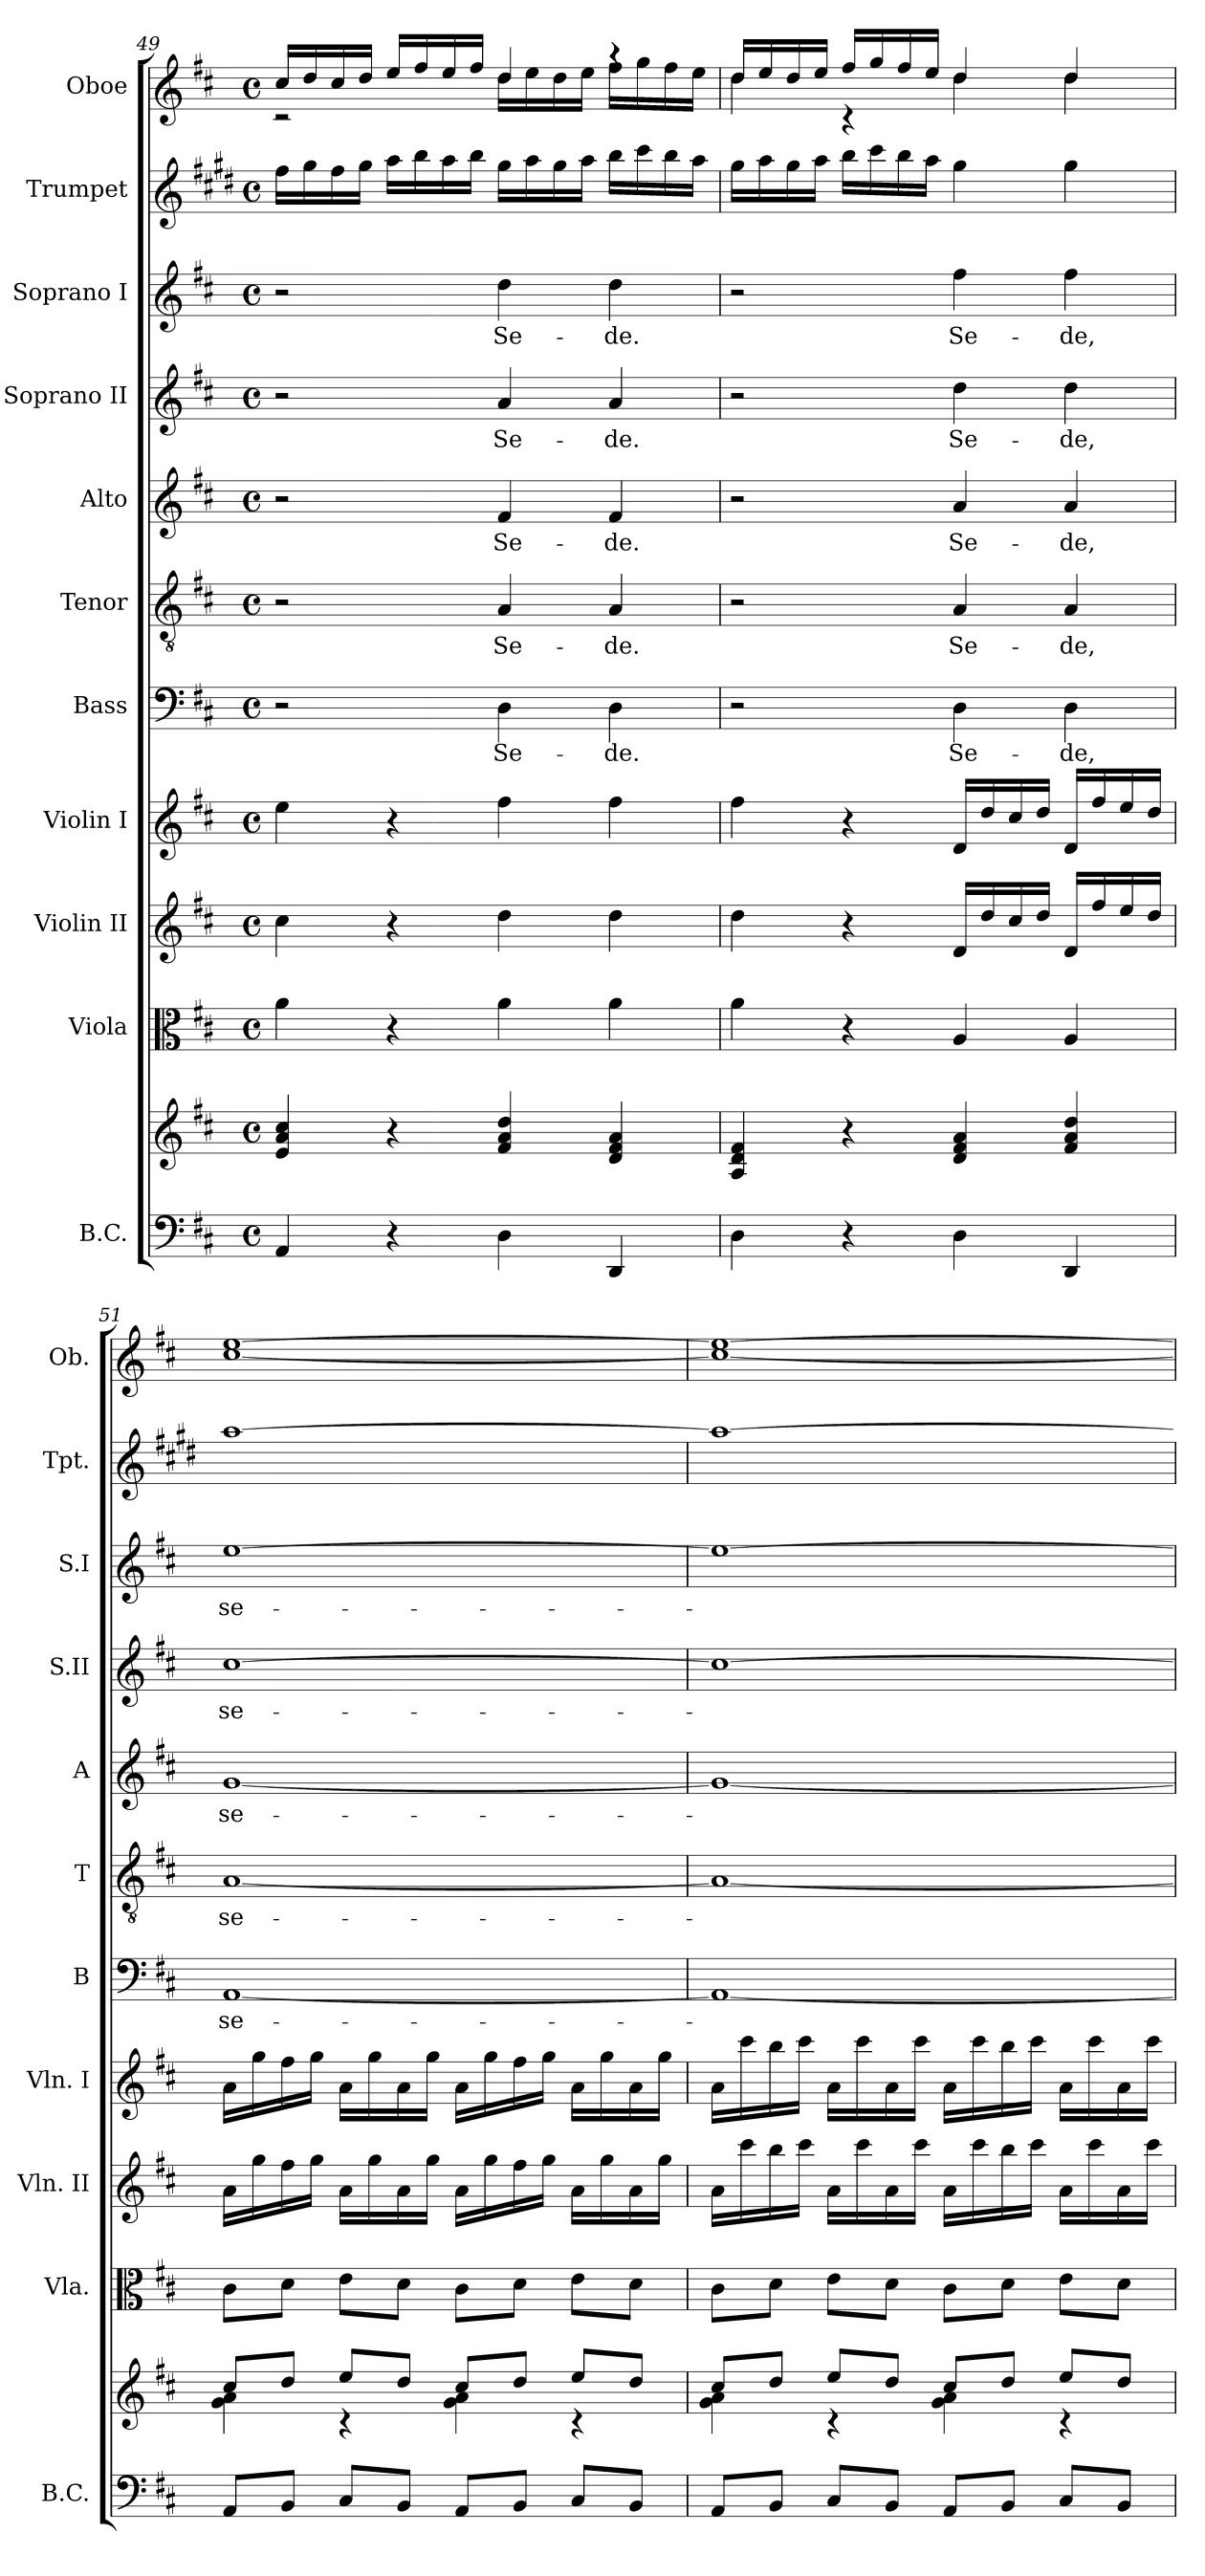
**kern	**kern	**kern	**kern	**kern	**kern	**text	**kern	**text	**kern	**text	**kern	**text	**kern	**text	**kern	**kern
*part11	*part11	*part10	*part9	*part8	*part7	*part7	*part6	*part6	*part5	*part5	*part4	*part4	*part3	*part3	*part2	*part1
*staff12	*staff11	*staff10	*staff9	*staff8	*staff7	*staff7	*staff6	*staff6	*staff5	*staff5	*staff4	*staff4	*staff3	*staff3	*staff2	*staff1
*I"B.C.	*	*I"Viola	*I"Violin II	*I"Violin I	*I"Bass	*	*I"Tenor	*	*I"Alto	*	*I"Soprano II	*	*I"Soprano I	*	*I"Trumpet	*I"Oboe
*I'B.C.	*	*I'Vla.	*I'Vln. II	*I'Vln. I	*I'B	*	*I'T	*	*I'A	*	*I'S.II	*	*I'S.I	*	*I'Tpt.	*I'Ob.
*clefF4	*clefG2	*clefC3	*clefG2	*clefG2	*clefF4	*	*clefGv2	*	*clefG2	*	*clefG2	*	*clefG2	*	*clefG2	*clefG2
*	*	*	*	*	*	*	*	*	*	*	*	*	*	*	*ITrd1c2	*
*k[f#c#]	*k[f#c#]	*k[f#c#]	*k[f#c#]	*k[f#c#]	*k[f#c#]	*	*k[f#c#]	*	*k[f#c#]	*	*k[f#c#]	*	*k[f#c#]	*	*k[f#c#]	*k[f#c#]
*D:	*D:	*D:	*D:	*D:	*D:	*	*D:	*	*D:	*	*D:	*	*D:	*	*D:	*D:
*M4/4	*M4/4	*M4/4	*M4/4	*M4/4	*M4/4	*	*M4/4	*	*M4/4	*	*M4/4	*	*M4/4	*	*M4/4	*M4/4
*met(c)	*met(c)	*met(c)	*met(c)	*met(c)	*met(c)	*	*met(c)	*	*met(c)	*	*met(c)	*	*met(c)	*	*met(c)	*met(c)
=49	=49	=49	=49	=49	=49	=49	=49	=49	=49	=49	=49	=49	=49	=49	=49	=49
*	*	*	*	*	*	*	*	*	*	*	*	*	*	*	*	*^
4AA/	4e/ 4a/ 4cc#/	4a\	4cc#\	4ee\	2r	.	2r	.	2r	.	2r	.	2r	.	16ee\LL	16cc#/LL	2rc
.	.	.	.	.	.	.	.	.	.	.	.	.	.	.	16ff#\	16dd/	.
.	.	.	.	.	.	.	.	.	.	.	.	.	.	.	16ee\	16cc#/	.
.	.	.	.	.	.	.	.	.	.	.	.	.	.	.	16ff#\JJ	16dd/JJ	.
4r	4r	4r	4r	4r	.	.	.	.	.	.	.	.	.	.	16gg\LL	16ee/LL	.
.	.	.	.	.	.	.	.	.	.	.	.	.	.	.	16aa\	16ff#/	.
.	.	.	.	.	.	.	.	.	.	.	.	.	.	.	16gg\	16ee/	.
.	.	.	.	.	.	.	.	.	.	.	.	.	.	.	16aa\JJ	16ff#/JJ	.
!	!	!	!	!	!	!LO:LY:b	!	!LO:LY:b	!	!LO:LY:b	!	!LO:LY:b	!	!LO:LY:b	!	!	!
4D\	4f#/ 4a/ 4dd/	4a\	4dd\	4ff#\	4D\	-Se-	4A/	-Se-	4f#/	-Se-	4a/	-Se-	4dd\	-Se-	16ff#\LL	4dd/	16dd\LL
.	.	.	.	.	.	.	.	.	.	.	.	.	.	.	16gg\	.	16ee\
.	.	.	.	.	.	.	.	.	.	.	.	.	.	.	16ff#\	.	16dd\
.	.	.	.	.	.	.	.	.	.	.	.	.	.	.	16gg\JJ	.	16ee\JJ
!	!	!	!	!	!	!LO:LY:b	!	!LO:LY:b	!	!LO:LY:b	!	!LO:LY:b	!	!LO:LY:b	!	!	!
4DD/	4d/ 4f#/ 4a/	4a\	4dd\	4ff#\	4D\	-de.	4A/	-de.	4f#/	-de.	4a/	-de.	4dd\	-de.	16aa\LL	4raa	16ff#\LL
.	.	.	.	.	.	.	.	.	.	.	.	.	.	.	16bb\	.	16gg\
.	.	.	.	.	.	.	.	.	.	.	.	.	.	.	16aa\	.	16ff#\
.	.	.	.	.	.	.	.	.	.	.	.	.	.	.	16gg\JJ	.	16ee\JJ
!!LO:PB:g=z	!!
=50	=50	=50	=50	=50	=50	=50	=50	=50	=50	=50	=50	=50	=50	=50	=50	=50	=50
4D\	4A/ 4d/ 4f#/	4a\	4dd\	4ff#\	2r	.	2r	.	2r	.	2r	.	2r	.	16ff#\LL	16dd/LL	4dd\
.	.	.	.	.	.	.	.	.	.	.	.	.	.	.	16gg\	16ee/	.
.	.	.	.	.	.	.	.	.	.	.	.	.	.	.	16ff#\	16dd/	.
.	.	.	.	.	.	.	.	.	.	.	.	.	.	.	16gg\JJ	16ee/JJ	.
4r	4r	4r	4r	4r	.	.	.	.	.	.	.	.	.	.	16aa\LL	16ff#/LL	4rc
.	.	.	.	.	.	.	.	.	.	.	.	.	.	.	16bb\	16gg/	.
.	.	.	.	.	.	.	.	.	.	.	.	.	.	.	16aa\	16ff#/	.
.	.	.	.	.	.	.	.	.	.	.	.	.	.	.	16gg\JJ	16ee/JJ	.
!	!	!	!	!	!	!LO:LY:b	!	!LO:LY:b	!	!LO:LY:b	!	!LO:LY:b	!	!LO:LY:b	!	!	!
4D\	4d/ 4f#/ 4a/	4A/	16d/LL	16d/LL	4D\	Se-	4A/	Se-	4a/	Se-	4dd\	Se-	4ff#\	Se-	4ff#\	4dd/	4dd\
.	.	.	16dd/	16dd/	.	.	.	.	.	.	.	.	.	.	.	.	.
.	.	.	16cc#/	16cc#/	.	.	.	.	.	.	.	.	.	.	.	.	.
.	.	.	16dd/JJ	16dd/JJ	.	.	.	.	.	.	.	.	.	.	.	.	.
!	!	!	!	!	!	!LO:LY:b	!	!LO:LY:b	!	!LO:LY:b	!	!LO:LY:b	!	!LO:LY:b	!	!	!
4DD/	4f#/ 4a/ 4dd/	4A/	16d/LL	16d/LL	4D\	-de,	4A/	-de,	4a/	-de,	4dd\	-de,	4ff#\	-de,	4ff#\	4dd/	4dd\
.	.	.	16ff#/	16ff#/	.	.	.	.	.	.	.	.	.	.	.	.	.
.	.	.	16ee/	16ee/	.	.	.	.	.	.	.	.	.	.	.	.	.
.	.	.	16dd/JJ	16dd/JJ	.	.	.	.	.	.	.	.	.	.	.	.	.
=51	=51	=51	=51	=51	=51	=51	=51	=51	=51	=51	=51	=51	=51	=51	=51	=51	=51
*	*^	*	*	*	*	*	*	*	*	*	*	*	*	*	*	*	*
!	!	!	!	!	!	!	!LO:LY:b	!	!LO:LY:b	!	!LO:LY:b	!	!LO:LY:b	!	!LO:LY:b	!	!	!
8AA/L	8cc#/L	4g\ 4a\	8c#\L	16a\LL	16a\LL	[1AA	se-	[1A	se-	[1g	se-	[1cc#	se-	[1ee	se-	[1gg	[>1ee	[<1cc#
.	.	.	.	16gg\	16gg\	.	.	.	.	.	.	.	.	.	.	.	.	.
8BB/J	8dd/J	.	8d\J	16ff#\	16ff#\	.	.	.	.	.	.	.	.	.	.	.	.	.
.	.	.	.	16gg\JJ	16gg\JJ	.	.	.	.	.	.	.	.	.	.	.	.	.
8C#/L	8ee/L	4rc	8e\L	16a\LL	16a\LL	.	.	.	.	.	.	.	.	.	.	.	.	.
.	.	.	.	16gg\	16gg\	.	.	.	.	.	.	.	.	.	.	.	.	.
8BB/J	8dd/J	.	8d\J	16a\	16a\	.	.	.	.	.	.	.	.	.	.	.	.	.
.	.	.	.	16gg\JJ	16gg\JJ	.	.	.	.	.	.	.	.	.	.	.	.	.
8AA/L	8cc#/L	4g\ 4a\	8c#\L	16a\LL	16a\LL	.	.	.	.	.	.	.	.	.	.	.	.	.
.	.	.	.	16gg\	16gg\	.	.	.	.	.	.	.	.	.	.	.	.	.
8BB/J	8dd/J	.	8d\J	16ff#\	16ff#\	.	.	.	.	.	.	.	.	.	.	.	.	.
.	.	.	.	16gg\JJ	16gg\JJ	.	.	.	.	.	.	.	.	.	.	.	.	.
8C#/L	8ee/L	4rc	8e\L	16a\LL	16a\LL	.	.	.	.	.	.	.	.	.	.	.	.	.
.	.	.	.	16gg\	16gg\	.	.	.	.	.	.	.	.	.	.	.	.	.
8BB/J	8dd/J	.	8d\J	16a\	16a\	.	.	.	.	.	.	.	.	.	.	.	.	.
.	.	.	.	16gg\JJ	16gg\JJ	.	.	.	.	.	.	.	.	.	.	.	.	.
=52	=52	=52	=52	=52	=52	=52	=52	=52	=52	=52	=52	=52	=52	=52	=52	=52	=52	=52
8AA/L	8cc#/L	4g\ 4a\	8c#\L	16a\LL	16a\LL	1AA_	.	1A_	.	1g_	.	1cc#_	.	1ee_	.	1gg_	1ee_	1cc#_
.	.	.	.	16ccc#\	16ccc#\	.	.	.	.	.	.	.	.	.	.	.	.	.
8BB/J	8dd/J	.	8d\J	16bb\	16bb\	.	.	.	.	.	.	.	.	.	.	.	.	.
.	.	.	.	16ccc#\JJ	16ccc#\JJ	.	.	.	.	.	.	.	.	.	.	.	.	.
8C#/L	8ee/L	4rc	8e\L	16a\LL	16a\LL	.	.	.	.	.	.	.	.	.	.	.	.	.
.	.	.	.	16ccc#\	16ccc#\	.	.	.	.	.	.	.	.	.	.	.	.	.
8BB/J	8dd/J	.	8d\J	16a\	16a\	.	.	.	.	.	.	.	.	.	.	.	.	.
.	.	.	.	16ccc#\JJ	16ccc#\JJ	.	.	.	.	.	.	.	.	.	.	.	.	.
8AA/L	8cc#/L	4g\ 4a\	8c#\L	16a\LL	16a\LL	.	.	.	.	.	.	.	.	.	.	.	.	.
.	.	.	.	16ccc#\	16ccc#\	.	.	.	.	.	.	.	.	.	.	.	.	.
8BB/J	8dd/J	.	8d\J	16bb\	16bb\	.	.	.	.	.	.	.	.	.	.	.	.	.
.	.	.	.	16ccc#\JJ	16ccc#\JJ	.	.	.	.	.	.	.	.	.	.	.	.	.
8C#/L	8ee/L	4rc	8e\L	16a\LL	16a\LL	.	.	.	.	.	.	.	.	.	.	.	.	.
.	.	.	.	16ccc#\	16ccc#\	.	.	.	.	.	.	.	.	.	.	.	.	.
8BB/J	8dd/J	.	8d\J	16a\	16a\	.	.	.	.	.	.	.	.	.	.	.	.	.
.	.	.	.	16ccc#\JJ	16ccc#\JJ	.	.	.	.	.	.	.	.	.	.	.	.	.
*	*v	*v	*	*	*	*	*	*	*	*	*	*	*	*	*	*	*v	*v
=	=	=	=	=	=	=	=	=	=	=	=	=	=	=	=	=
*-	*-	*-	*-	*-	*-	*-	*-	*-	*-	*-	*-	*-	*-	*-	*-	*-
